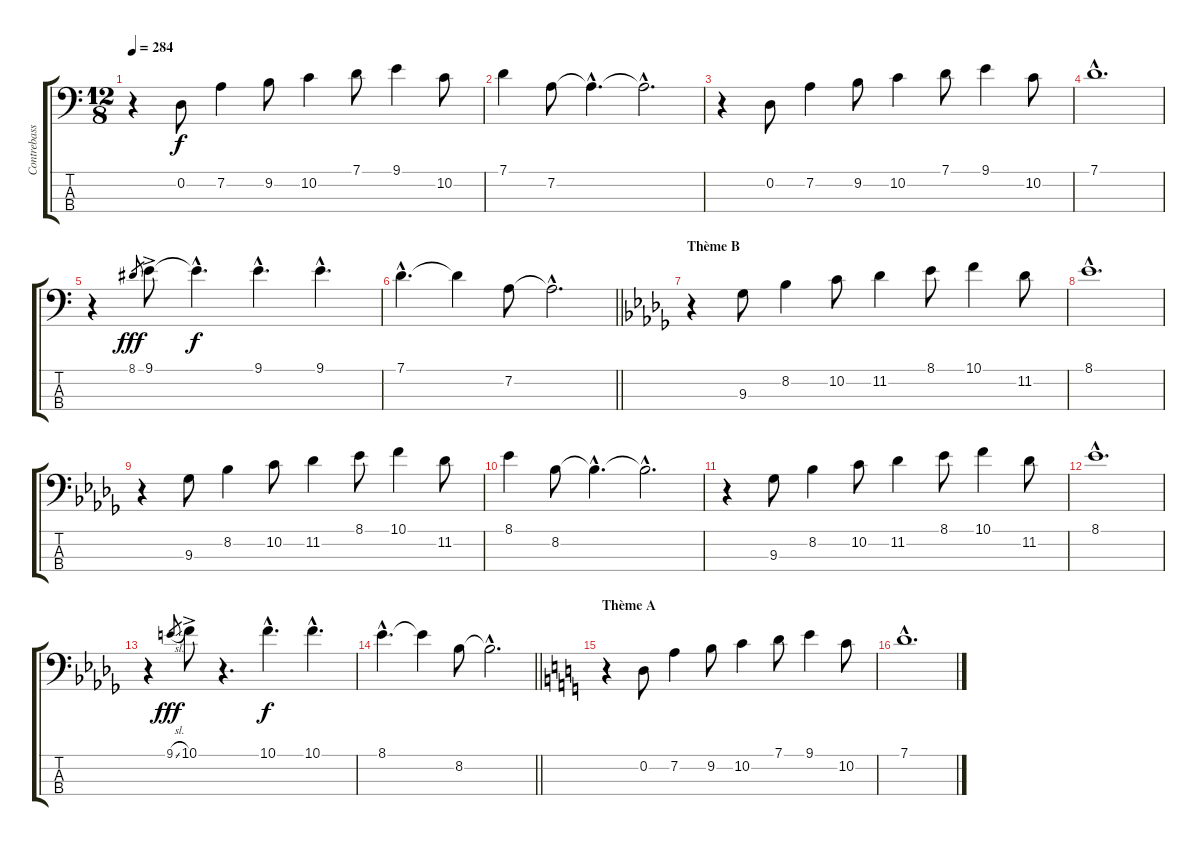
\track ("Contrebasse" "Contrebass") {instrument acousticbass}
\staff {score tabs}
\tuning (G2 D2 A1 E1) {hide}
\ts (12 8)
\tempo 284
\clef f4
\ks c
r.4{dy f} 0.2.8 7.2.4 9.2.8 10.2.4 7.1.8 9.1.4 10.2.8 |
7.1.4 7.2.8 7.2{hac t}.4{d} 7.2{hac t}.2{d} |
r.4 0.2.8 7.2.4 9.2.8 10.2.4 7.1.8 9.1.4 10.2.8 |
7.1{hac}.1{d} |
r.4 8.1.8{gr dy fff} 9.1{ac}.8 9.1{hac t}.4{d dy f} 9.1{hac}.4{d} 9.1{hac}.4{d} |
\barLineRight lightlight
7.1{hac}.4{d} 7.1{t}.4 7.2.8 7.2{hac t}.2{d} |
\section ("" "Thème B")
\ks db
r.4{volume 16 balance 3 instrument acousticbass} 9.3.8 8.2.4 10.2.8 11.2.4 8.1.8 10.1.4 11.2.8 |
8.1{hac}.1{d} |
r.4 9.3.8 8.2.4 10.2.8 11.2.4 8.1.8 10.1.4 11.2.8 |
8.1.4 8.2.8 8.2{hac t}.4{d} 8.2{hac t}.2{d} |
r.4 9.3.8 8.2.4 10.2.8 11.2.4 8.1.8 10.1.4 11.2.8 |
8.1{hac}.1{d} |
r.4 9.1{sl}.8{gr dy fff} 10.1{ac}.8 r.4{d} 10.1{hac}.4{d dy f} 10.1{hac}.4{d} |
\barLineRight lightlight
8.1{hac}.4{d} 8.1{t}.4 8.2.8 8.2{hac t}.2{d} |
\section ("" "Thème A")
\ks c
r.4{volume 15 balance 3 instrument acousticbass} 0.2.8 7.2.4 9.2.8 10.2.4 7.1.8 9.1.4 10.2.8 |
7.1{hac}.1{d}
